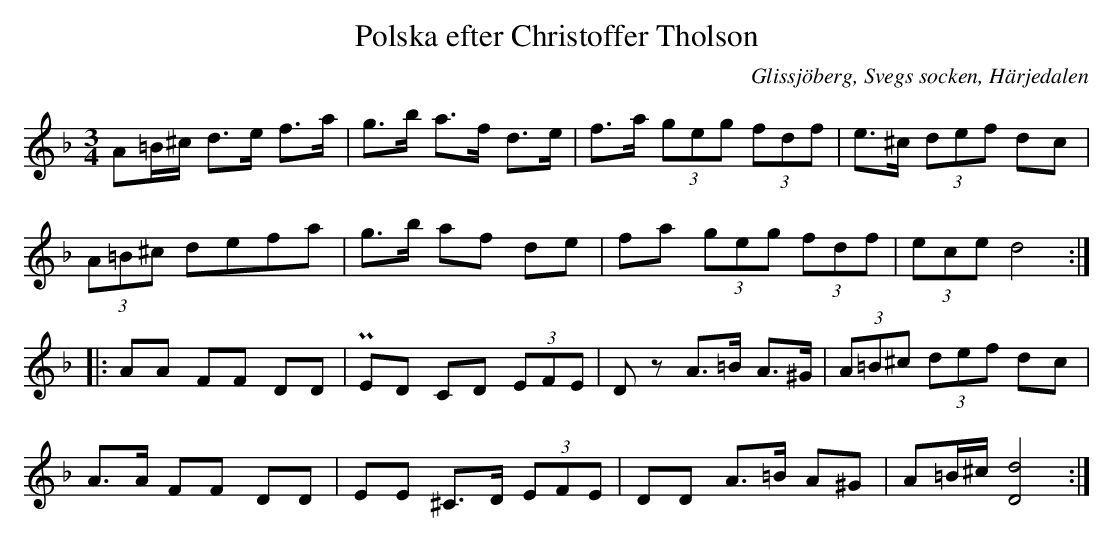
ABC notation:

X:1
T: Polska efter Christoffer Tholson
O: Glissjöberg, Svegs socken, Härjedalen
M: 3/4
L: 1/8
K: Dm
A=B/2^c/2 d>e f>a | g>b a>f d>e | f>a (3geg (3fdf | e>^c (3def dc |
(3A=B^c defa | g>b af de | fa (3geg (3fdf | (3ece d4 ::
AA FF DD | PED CD (3EFE | Dz A>=B A>^G | (3A=B^c (3def dc |
A>A FF DD | EE ^C>D (3EFE | DD A>=B A^G | A=B/^c/ [d/2D/2]8 :|
